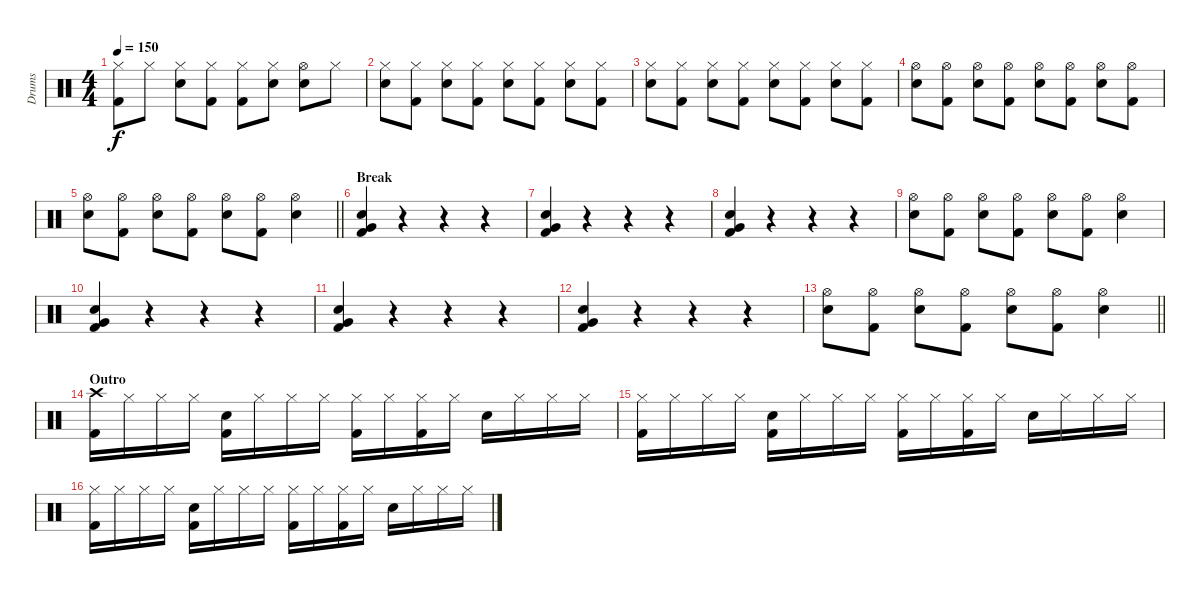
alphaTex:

\track ("Drums" "Drums") {instrument percussion}
\staff {score}
\articulation defaults
\ts (4 4)
\tempo 150
\clef neutral
\ks c
("Hi-Hat (closed)" "Kick (hit) 2").8{dy f} "Hi-Hat (closed)".8 ("Hi-Hat (closed)" "Snare (hit) 2").8 ("Hi-Hat (closed)" "Kick (hit) 2").8 ("Hi-Hat (closed)" "Kick (hit) 2").8 ("Hi-Hat (closed)" "Snare (hit) 2").8 ("Hi-Hat (open)" "Snare (hit) 2").8 "Hi-Hat (closed)".8 |
("Hi-Hat (closed)" "Snare (hit) 2").8 ("Hi-Hat (closed)" "Kick (hit) 2").8 ("Hi-Hat (closed)" "Snare (hit) 2").8 ("Hi-Hat (closed)" "Kick (hit) 2").8 ("Hi-Hat (closed)" "Snare (hit) 2").8 ("Hi-Hat (closed)" "Kick (hit) 2").8 ("Hi-Hat (closed)" "Snare (hit) 2").8 ("Hi-Hat (closed)" "Kick (hit) 2").8 |
("Hi-Hat (closed)" "Snare (hit) 2").8 ("Hi-Hat (closed)" "Kick (hit) 2").8 ("Hi-Hat (closed)" "Snare (hit) 2").8 ("Hi-Hat (closed)" "Kick (hit) 2").8 ("Hi-Hat (closed)" "Snare (hit) 2").8 ("Hi-Hat (closed)" "Kick (hit) 2").8 ("Hi-Hat (closed)" "Snare (hit) 2").8 ("Hi-Hat (closed)" "Kick (hit) 2").8 |
("Hi-Hat (open)" "Snare (hit) 2").8 ("Hi-Hat (open)" "Kick (hit) 2").8 ("Hi-Hat (open)" "Snare (hit) 2").8 ("Hi-Hat (open)" "Kick (hit) 2").8 ("Hi-Hat (open)" "Snare (hit) 2").8 ("Hi-Hat (open)" "Kick (hit) 2").8 ("Hi-Hat (open)" "Snare (hit) 2").8 ("Hi-Hat (open)" "Kick (hit) 2").8 |
\barLineRight lightlight
("Hi-Hat (open)" "Snare (hit) 2").8 ("Hi-Hat (open)" "Kick (hit) 2").8 ("Hi-Hat (open)" "Snare (hit) 2").8 ("Hi-Hat (open)" "Kick (hit) 2").8 ("Hi-Hat (open)" "Snare (hit) 2").8 ("Hi-Hat (open)" "Kick (hit) 2").8 ("Hi-Hat (open)" "Snare (hit) 2").4 |
\section ("" "Break")
("Snare (hit) 2" "Very Low Tom (hit)" "Kick (hit) 2").4 r.4 r.4 r.4 |
("Snare (hit) 2" "Very Low Tom (hit)" "Kick (hit) 2").4 r.4 r.4 r.4 |
("Snare (hit) 2" "Very Low Tom (hit)" "Kick (hit) 2").4 r.4 r.4 r.4 |
("Hi-Hat (open)" "Snare (hit) 2").8 ("Hi-Hat (open)" "Kick (hit) 2").8 ("Hi-Hat (open)" "Snare (hit) 2").8 ("Hi-Hat (open)" "Kick (hit) 2").8 ("Hi-Hat (open)" "Snare (hit) 2").8 ("Hi-Hat (open)" "Kick (hit) 2").8 ("Hi-Hat (open)" "Snare (hit) 2").4 |
("Snare (hit) 2" "Very Low Tom (hit)" "Kick (hit) 2").4 r.4 r.4 r.4 |
("Snare (hit) 2" "Very Low Tom (hit)" "Kick (hit) 2").4 r.4 r.4 r.4 |
("Snare (hit) 2" "Very Low Tom (hit)" "Kick (hit) 2").4 r.4 r.4 r.4 |
\barLineRight lightlight
("Hi-Hat (open)" "Snare (hit) 2").8 ("Hi-Hat (open)" "Kick (hit) 2").8 ("Hi-Hat (open)" "Snare (hit) 2").8 ("Hi-Hat (open)" "Kick (hit) 2").8 ("Hi-Hat (open)" "Snare (hit) 2").8 ("Hi-Hat (open)" "Kick (hit) 2").8 ("Hi-Hat (open)" "Snare (hit) 2").4 |
\section ("" "Outro")
("Crash high (hit)" "Kick (hit) 2").16 "Hi-Hat (closed)".16 "Hi-Hat (closed)".16 "Hi-Hat (closed)".16 ("Snare (hit) 2" "Kick (hit) 2").16 "Hi-Hat (closed)".16 "Hi-Hat (closed)".16 "Hi-Hat (closed)".16 ("Hi-Hat (closed)" "Kick (hit) 2").16 "Hi-Hat (closed)".16 ("Hi-Hat (closed)" "Kick (hit) 2").16 "Hi-Hat (closed)".16 "Snare (hit) 2".16 "Hi-Hat (closed)".16 "Hi-Hat (closed)".16 "Hi-Hat (closed)".16 |
("Hi-Hat (closed)" "Kick (hit) 2").16 "Hi-Hat (closed)".16 "Hi-Hat (closed)".16 "Hi-Hat (closed)".16 ("Snare (hit) 2" "Kick (hit) 2").16 "Hi-Hat (closed)".16 "Hi-Hat (closed)".16 "Hi-Hat (closed)".16 ("Hi-Hat (closed)" "Kick (hit) 2").16 "Hi-Hat (closed)".16 ("Hi-Hat (closed)" "Kick (hit) 2").16 "Hi-Hat (closed)".16 "Snare (hit) 2".16 "Hi-Hat (closed)".16 "Hi-Hat (closed)".16 "Hi-Hat (closed)".16 |
("Hi-Hat (closed)" "Kick (hit) 2").16 "Hi-Hat (closed)".16 "Hi-Hat (closed)".16 "Hi-Hat (closed)".16 ("Snare (hit) 2" "Kick (hit) 2").16 "Hi-Hat (closed)".16 "Hi-Hat (closed)".16 "Hi-Hat (closed)".16 ("Hi-Hat (closed)" "Kick (hit) 2").16 "Hi-Hat (closed)".16 ("Hi-Hat (closed)" "Kick (hit) 2").16 "Hi-Hat (closed)".16 "Snare (hit) 2".16 "Hi-Hat (closed)".16 "Hi-Hat (closed)".16 "Hi-Hat (closed)".16
